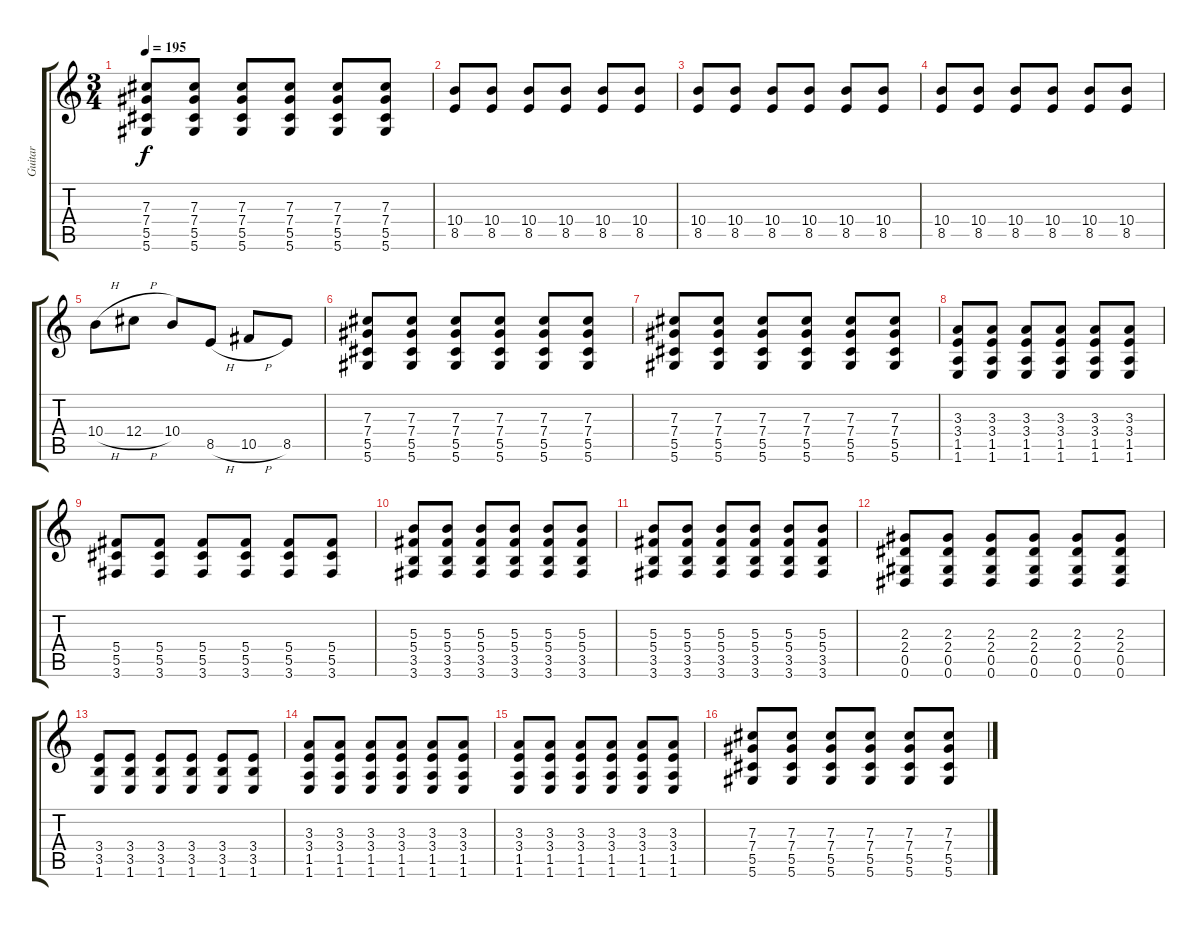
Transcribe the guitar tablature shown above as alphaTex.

\track ("Guitar" "Guitar") {instrument acousticguitarnylon}
\staff {score tabs}
\tuning (Eb4 Bb3 Gb3 Db3 Ab2 Eb2) {hide}
\ts (3 4)
\tempo 195
\clef g2
\ks c
(7.3 7.4 5.5 5.6).8{dy f} (7.3 7.4 5.5 5.6).8 (7.3 7.4 5.5 5.6).8 (7.3 7.4 5.5 5.6).8 (7.3 7.4 5.5 5.6).8 (7.3 7.4 5.5 5.6).8 |
(10.4 8.5).8{instrument acousticguitarnylon} (10.4 8.5).8 (10.4 8.5).8 (10.4 8.5).8 (10.4 8.5).8 (10.4 8.5).8 |
(10.4 8.5).8 (10.4 8.5).8 (10.4 8.5).8 (10.4 8.5).8 (10.4 8.5).8 (10.4 8.5).8 |
(10.4 8.5).8 (10.4 8.5).8 (10.4 8.5).8 (10.4 8.5).8 (10.4 8.5).8 (10.4 8.5).8 |
10.4{h}.8 12.4{h}.8 10.4.8 8.5{h}.8 10.5{h}.8 8.5.8 |
(7.3 7.4 5.5 5.6).8{instrument overdrivenguitar} (7.3 7.4 5.5 5.6).8 (7.3 7.4 5.5 5.6).8 (7.3 7.4 5.5 5.6).8 (7.3 7.4 5.5 5.6).8 (7.3 7.4 5.5 5.6).8 |
(7.3 7.4 5.5 5.6).8 (7.3 7.4 5.5 5.6).8 (7.3 7.4 5.5 5.6).8 (7.3 7.4 5.5 5.6).8 (7.3 7.4 5.5 5.6).8 (7.3 7.4 5.5 5.6).8 |
(3.3 3.4 1.5 1.6).8 (3.3 3.4 1.5 1.6).8 (3.3 3.4 1.5 1.6).8 (3.3 3.4 1.5 1.6).8 (3.3 3.4 1.5 1.6).8 (3.3 3.4 1.5 1.6).8 |
(5.4 5.5 3.6).8 (5.4 5.5 3.6).8 (5.4 5.5 3.6).8 (5.4 5.5 3.6).8 (5.4 5.5 3.6).8 (5.4 5.5 3.6).8 |
(5.3 5.4 3.5 3.6).8 (5.3 5.4 3.5 3.6).8 (5.3 5.4 3.5 3.6).8 (5.3 5.4 3.5 3.6).8 (5.3 5.4 3.5 3.6).8 (5.3 5.4 3.5 3.6).8 |
(5.3 5.4 3.5 3.6).8 (5.3 5.4 3.5 3.6).8 (5.3 5.4 3.5 3.6).8 (5.3 5.4 3.5 3.6).8 (5.3 5.4 3.5 3.6).8 (5.3 5.4 3.5 3.6).8 |
(2.3 2.4 0.5 0.6).8 (2.3 2.4 0.5 0.6).8 (2.3 2.4 0.5 0.6).8 (2.3 2.4 0.5 0.6).8 (2.3 2.4 0.5 0.6).8 (2.3 2.4 0.5 0.6).8 |
(3.4 3.5 1.6).8 (3.4 3.5 1.6).8 (3.4 3.5 1.6).8 (3.4 3.5 1.6).8 (3.4 3.5 1.6).8 (3.4 3.5 1.6).8 |
(3.3 3.4 1.5 1.6).8 (3.3 3.4 1.5 1.6).8 (3.3 3.4 1.5 1.6).8 (3.3 3.4 1.5 1.6).8 (3.3 3.4 1.5 1.6).8 (3.3 3.4 1.5 1.6).8 |
(3.3 3.4 1.5 1.6).8 (3.3 3.4 1.5 1.6).8 (3.3 3.4 1.5 1.6).8 (3.3 3.4 1.5 1.6).8 (3.3 3.4 1.5 1.6).8 (3.3 3.4 1.5 1.6).8 |
(7.3 7.4 5.5 5.6).8 (7.3 7.4 5.5 5.6).8 (7.3 7.4 5.5 5.6).8 (7.3 7.4 5.5 5.6).8 (7.3 7.4 5.5 5.6).8 (7.3 7.4 5.5 5.6).8
